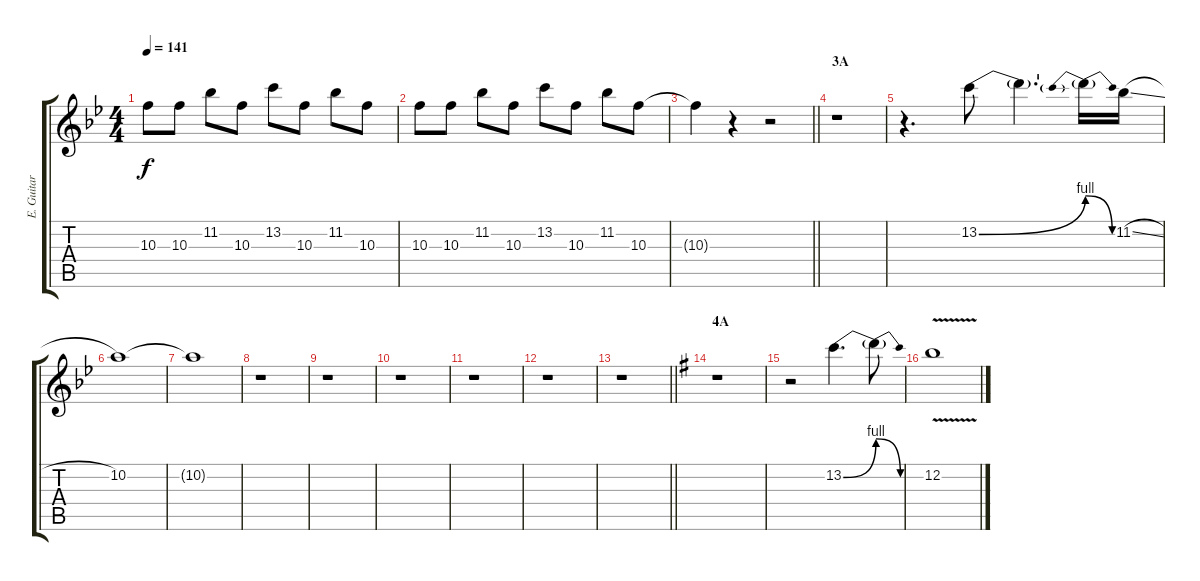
\track ("E. Guitar I" "E. Guitar ") {instrument overdrivenguitar}
\staff {score tabs}
\tuning (E4 B3 G3 D3 A2 E2) {hide}
\ts (4 4)
\tempo 141
\clef g2
\ks bb
10.3.8{dy f} 10.3.8 11.2.8 10.3.8 13.2.8 10.3.8 11.2.8 10.3.8 |
10.3.8 10.3.8 11.2.8 10.3.8 13.2.8 10.3.8 11.2.8 10.3.8 |
\barLineRight lightlight
10.3{t}.4 r.4 r.2 |
\section ("" "3A")
r.1 |
r.4{d} 13.2{be (bend 0 0 60 4)}.8 13.2{t}.4{d} 13.2{be (prebendrelease 0 4 60 0) t}.16 11.2{sl}.16 |
10.2.1 |
10.2{t}.1 |
r.1 |
r.1 |
r.1 |
r.1 |
r.1 |
\barLineRight lightlight
r.1 |
\section ("" "4A")
\ks g
r.1 |
r.2 13.2{be (bend 0 0 60 4)}.4{d} 13.2{be (release 0 4 60 0) t}.8 |
12.2{v}.1
